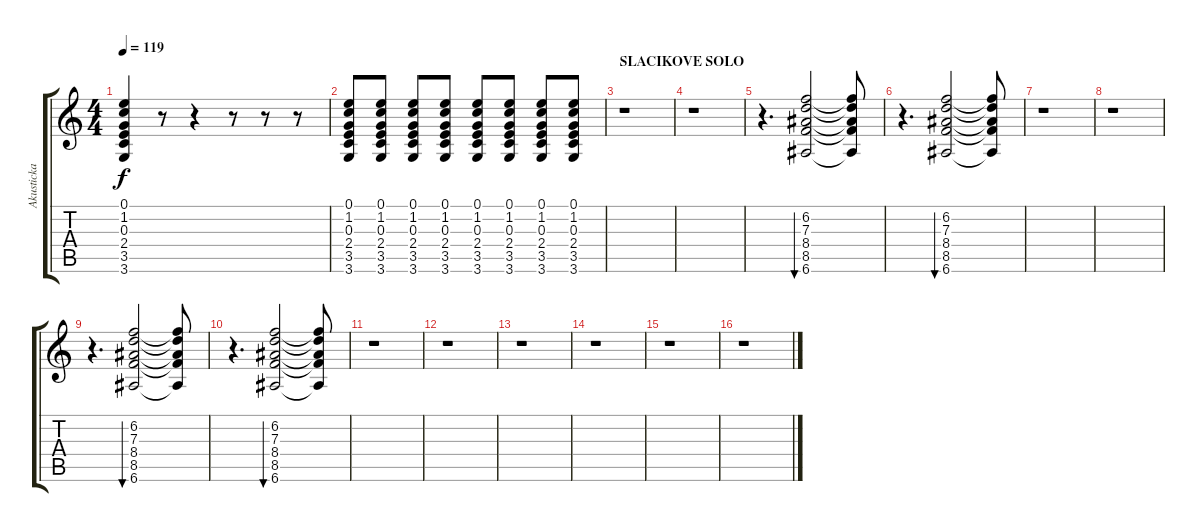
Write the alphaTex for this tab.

\track ("Akusticka gitara 2" "Akusticka ") {instrument acousticguitarsteel}
\staff {score tabs}
\tuning (E4 B3 G3 D3 A2 E2) {hide}
\ts (4 4)
\tempo 119
\clef g2
\ks c
(0.1 1.2 0.3 2.4 3.5 3.6).4{dy f} r.8 r.4 r.8 r.8 r.8 |
(0.1 1.2 0.3 2.4 3.5 3.6).8 (0.1 1.2 0.3 2.4 3.5 3.6).8 (0.1 1.2 0.3 2.4 3.5 3.6).8 (0.1 1.2 0.3 2.4 3.5 3.6).8 (0.1 1.2 0.3 2.4 3.5 3.6).8 (0.1 1.2 0.3 2.4 3.5 3.6).8 (0.1 1.2 0.3 2.4 3.5 3.6).8 (0.1 1.2 0.3 2.4 3.5 3.6).8 |
\section ("" "SLACIKOVE SOLO")
r.1 |
r.1 |
r.4{d} (6.2 7.3 8.4 8.5 6.6).2{bu 60} (6.2{t} 7.3{t} 8.4{t} 8.5{t} 6.6{t}).8 |
r.4{d} (6.2 7.3 8.4 8.5 6.6).2{bu 60} (6.2{t} 7.3{t} 8.4{t} 8.5{t} 6.6{t}).8 |
r.1 |
r.1 |
r.4{d} (6.2 7.3 8.4 8.5 6.6).2{bu 60} (6.2{t} 7.3{t} 8.4{t} 8.5{t} 6.6{t}).8 |
r.4{d} (6.2 7.3 8.4 8.5 6.6).2{bu 60} (6.2{t} 7.3{t} 8.4{t} 8.5{t} 6.6{t}).8 |
r.1 |
r.1 |
r.1 |
r.1 |
r.1 |
r.1
